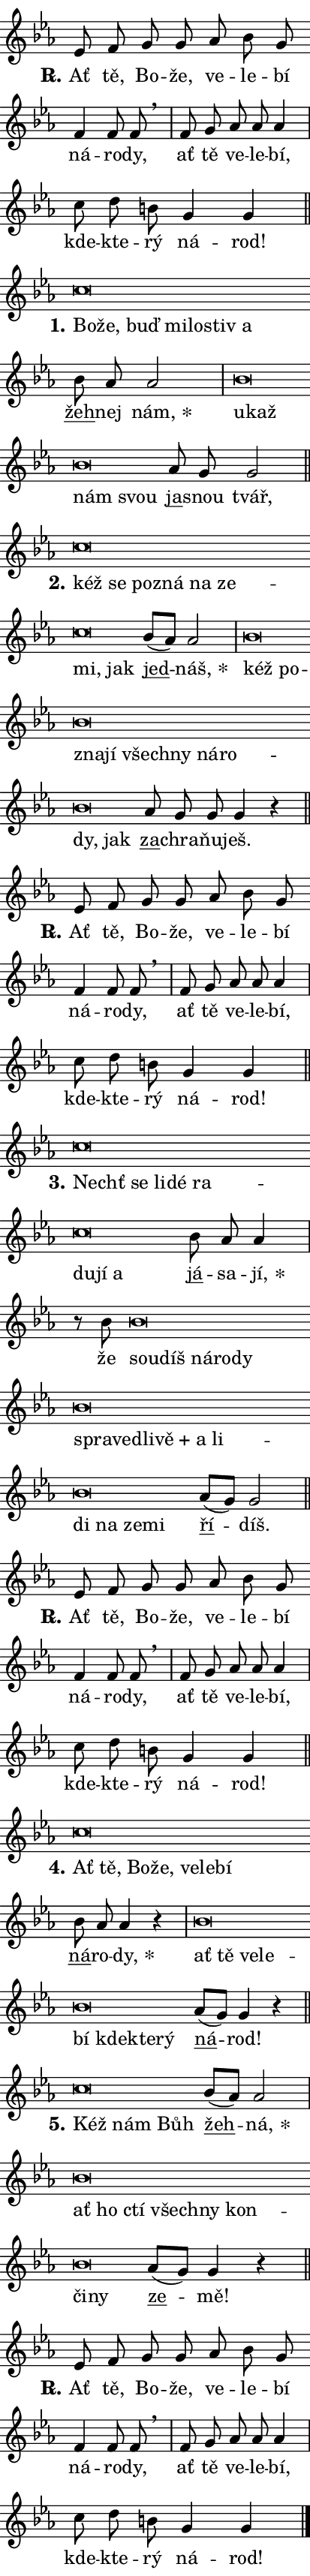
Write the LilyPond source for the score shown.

\version "2.22.1"
\header { tagline = "" }
\paper {
  indent = 0\cm
  top-margin = 0\cm
  right-margin = 0\cm
  bottom-margin = 0\cm
  left-margin = 0\cm
  paper-width = 7\cm
  page-breaking = #ly:one-page-breaking
  system-system-spacing.basic-distance = #11
  score-system-spacing.basic-distance = #11
  ragged-last = ##f
}


%% Author: Thomas Morley
%% https://lists.gnu.org/archive/html/lilypond-user/2020-05/msg00002.html
#(define (line-position grob)
"Returns position of @var[grob} in current system:
   @code{'start}, if at first time-step
   @code{'end}, if at last time-step
   @code{'middle} otherwise
"
  (let* ((col (ly:item-get-column grob))
         (ln (ly:grob-object col 'left-neighbor))
         (rn (ly:grob-object col 'right-neighbor))
         (col-to-check-left (if (ly:grob? ln) ln col))
         (col-to-check-right (if (ly:grob? rn) rn col))
         (break-dir-left
           (and
             (ly:grob-property col-to-check-left 'non-musical #f)
             (ly:item-break-dir col-to-check-left)))
         (break-dir-right
           (and
             (ly:grob-property col-to-check-right 'non-musical #f)
             (ly:item-break-dir col-to-check-right))))
        (cond ((eqv? 1 break-dir-left) 'start)
              ((eqv? -1 break-dir-right) 'end)
              (else 'middle))))

#(define (tranparent-at-line-position vctor)
  (lambda (grob)
  "Relying on @code{line-position} select the relevant enry from @var{vctor}.
Used to determine transparency,"
    (case (line-position grob)
      ((end) (not (vector-ref vctor 0)))
      ((middle) (not (vector-ref vctor 1)))
      ((start) (not (vector-ref vctor 2))))))

noteHeadBreakVisibility =
#(define-music-function (break-visibility)(vector?)
"Makes @code{NoteHead}s transparent relying on @var{break-visibility}"
#{
  \override NoteHead.transparent =
    #(tranparent-at-line-position break-visibility)
#})

#(define delete-ledgers-for-transparent-note-heads
  (lambda (grob)
    "Reads whether a @code{NoteHead} is transparent.
If so this @code{NoteHead} is removed from @code{'note-heads} from
@var{grob}, which is supposed to be @code{LedgerLineSpanner}.
As a result ledgers are not printed for this @code{NoteHead}"
    (let* ((nhds-array (ly:grob-object grob 'note-heads))
           (nhds-list
             (if (ly:grob-array? nhds-array)
                 (ly:grob-array->list nhds-array)
                 '()))
           ;; Relies on the transparent-property being done before
           ;; Staff.LedgerLineSpanner.after-line-breaking is executed.
           ;; This is fragile ...
           (to-keep
             (remove
               (lambda (nhd)
                 (ly:grob-property nhd 'transparent #f))
               nhds-list)))
      ;; TODO find a better method to iterate over grob-arrays, similiar
      ;; to filter/remove etc for lists
      ;; For now rebuilt from scratch
      (set! (ly:grob-object grob 'note-heads)  '())
      (for-each
        (lambda (nhd)
          (ly:pointer-group-interface::add-grob grob 'note-heads nhd))
        to-keep))))

hideNotes = {
  \noteHeadBreakVisibility #begin-of-line-visible
}
unHideNotes = {
  \noteHeadBreakVisibility #all-visible
}

% work-around for resetting accidentals
% https://lilypond.org/doc/v2.23/Documentation/notation/displaying-rhythms#unmetered-music
cadenzaMeasure = {
  \cadenzaOff
  \partial 1024 s1024
  \cadenzaOn
}

#(define-markup-command (accent layout props text) (markup?)
  "Underline accented syllable"
  (interpret-markup layout props
    #{\markup \override #'(offset . 4.3) \underline { #text }#}))

responsum = \markup \concat {
  "R" \hspace #-1.05 \path #0.1 #'((moveto 0 0.07) (lineto 0.9 0.8)) \hspace #0.05 "."
}

\layout {
    \context {
        \Staff
        \remove "Time_signature_engraver"
        \override LedgerLineSpanner.after-line-breaking = #delete-ledgers-for-transparent-note-heads
    }
    \context {
        \Voice {
            \override NoteHead.output-attributes = #'((class . "notehead"))
            \override Hairpin.height = #0.55
        }
    }
    \context {
        \Lyrics {
            \override StanzaNumber.output-attributes = #'((class . "stanzanumber"))
            \override LyricSpace.minimum-distance = #0.9
            \override LyricText.font-name = #"TeX Gyre Schola"
            \override LyricText.font-size = 1
            \override StanzaNumber.font-name = #"TeX Gyre Schola Bold"
            \override StanzaNumber.font-size = 1
        }
    }
}

% magnetic-lyrics.ily
%
%   written by
%     Jean Abou Samra <jean@abou-samra.fr>
%     Werner Lemberg <wl@gnu.org>
%
%   adapted by
%     Jiri Hon <jiri.hon@gmail.com>
%
% Version 2022-Apr-15

% https://www.mail-archive.com/lilypond-user@gnu.org/msg149350.html

#(define (Left_hyphen_pointer_engraver context)
   "Collect syllable-hyphen-syllable occurrences in lyrics and store
them in properties.  This engraver only looks to the left.  For
example, if the lyrics input is @code{foo -- bar}, it does the
following.

@itemize @bullet
@item
Set the @code{text} property of the @code{LyricHyphen} grob between
@q{foo} and @q{bar} to @code{foo}.

@item
Set the @code{left-hyphen} property of the @code{LyricText} grob with
text @q{foo} to the @code{LyricHyphen} grob between @q{foo} and
@q{bar}.
@end itemize

Use this auxiliary engraver in combination with the
@code{lyric-@/text::@/apply-@/magnetic-@/offset!} hook."
   (let ((hyphen #f)
         (text #f))
     (make-engraver
      (acknowledgers
       ((lyric-syllable-interface engraver grob source-engraver)
        (set! text grob)))
      (end-acknowledgers
       ((lyric-hyphen-interface engraver grob source-engraver)
        ;(when (not (grob::has-interface grob 'lyric-space-interface))
          (set! hyphen grob)));)
      ((stop-translation-timestep engraver)
       (when (and text hyphen)
         (ly:grob-set-object! text 'left-hyphen hyphen))
       (set! text #f)
       (set! hyphen #f)))))

#(define (lyric-text::apply-magnetic-offset! grob)
   "If the space between two syllables is less than the value in
property @code{LyricText@/.details@/.squash-threshold}, move the right
syllable to the left so that it gets concatenated with the left
syllable.

Use this function as a hook for
@code{LyricText@/.after-@/line-@/breaking} if the
@code{Left_@/hyphen_@/pointer_@/engraver} is active."
   (let ((hyphen (ly:grob-object grob 'left-hyphen #f)))
     (when hyphen
       (let ((left-text (ly:spanner-bound hyphen LEFT)))
         (when (grob::has-interface left-text 'lyric-syllable-interface)
           (let* ((common (ly:grob-common-refpoint grob left-text X))
                  (this-x-ext (ly:grob-extent grob common X))
                  (left-x-ext
                   (begin
                     ;; Trigger magnetism for left-text.
                     (ly:grob-property left-text 'after-line-breaking)
                     (ly:grob-extent left-text common X)))
                  ;; `delta` is the gap width between two syllables.
                  (delta (- (interval-start this-x-ext)
                            (interval-end left-x-ext)))
                  (details (ly:grob-property grob 'details))
                  (threshold (assoc-get 'squash-threshold details 0.2)))
             (when (< delta threshold)
               (let* (;; We have to manipulate the input text so that
                      ;; ligatures crossing syllable boundaries are not
                      ;; disabled.  For languages based on the Latin
                      ;; script this is essentially a beautification.
                      ;; However, for non-Western scripts it can be a
                      ;; necessity.
                      (lt (ly:grob-property left-text 'text))
                      (rt (ly:grob-property grob 'text))
                      (is-space (grob::has-interface hyphen 'lyric-space-interface))
                      (space (if is-space " " ""))
                      (space-markup (grob-interpret-markup grob " "))
                      (space-size (interval-length (ly:stencil-extent space-markup X)))
                      (extra-delta (if is-space space-size 0))
                      ;; Append new syllable.
                      (ltrt-space (if (and (string? lt) (string? rt))
                                (string-append lt space rt)
                                (make-concat-markup (list lt space rt))))
                      ;; Right-align `ltrt` to the right side.
                      (ltrt-space-markup (grob-interpret-markup
                               grob
                               (make-translate-markup
                                (cons (interval-length this-x-ext) 0)
                                (make-right-align-markup ltrt-space)))))
                 (begin
                   ;; Don't print `left-text`.
                   (ly:grob-set-property! left-text 'stencil #f)
                   ;; Set text and stencil (which holds all collected
                   ;; syllables so far) and shift it to the left.
                   (ly:grob-set-property! grob 'text ltrt-space)
                   (ly:grob-set-property! grob 'stencil ltrt-space-markup)
                   (ly:grob-translate-axis! grob (- (- delta extra-delta)) X))))))))))


#(define (lyric-hyphen::displace-bounds-first grob)
   ;; Make very sure this callback isn't triggered too early.
   (let ((left (ly:spanner-bound grob LEFT))
         (right (ly:spanner-bound grob RIGHT)))
     (ly:grob-property left 'after-line-breaking)
     (ly:grob-property right 'after-line-breaking)
     (ly:lyric-hyphen::print grob)))

squashThreshold = #0.4

\layout {
  \context {
    \Lyrics
    \consists #Left_hyphen_pointer_engraver
    \override LyricText.after-line-breaking =
      #lyric-text::apply-magnetic-offset!
    \override LyricHyphen.stencil = #lyric-hyphen::displace-bounds-first
    \override LyricText.details.squash-threshold = \squashThreshold
    \override LyricHyphen.minimum-distance = 0
    \override LyricHyphen.minimum-length = \squashThreshold
  }
}

squash = \override LyricText.details.squash-threshold = 9999
unSquash = \override LyricText.details.squash-threshold = \squashThreshold

left = \override LyricText.self-alignment-X = #LEFT
unLeft = \revert LyricText.self-alignment-X

starOffset = #(lambda (grob) 
                (let ((x_offset (ly:self-alignment-interface::aligned-on-x-parent grob)))
                  (if (= x_offset 0) 0 (+ x_offset 1.2))))

star = #(define-music-function (syllable)(string?)
"Append star separator at the end of a syllable"
#{
  \once \override LyricText.X-offset = #starOffset
  \lyricmode { \markup {
    #syllable
    \override #'((font-name . "TeX Gyre Schola Bold")) \hspace #0.2 \lower #0.65 \larger "*"
  } }
#})

starAccent = #(define-music-function (syllable)(string?)
"Append star separator at the end of a syllable and make accent"
#{
  \once \override LyricText.X-offset = #starOffset
  \lyricmode { \markup {
    \accent #syllable
    \override #'((font-name . "TeX Gyre Schola Bold")) \hspace #0.2 \lower #0.65 \larger "*"
  } }
#})

breath = #(define-music-function (syllable)(string?)
"Append breathing indicator at the end of a syllable"
#{
  \lyricmode { \markup { #syllable "+" } }
#})

optionalBreath = #(define-music-function (syllable)(string?)
"Append optional breathing indicator at the end of a syllable"
#{
  \lyricmode { \markup { #syllable "(+)" } }
#})


\score {
    <<
        \new Voice = "melody" { \cadenzaOn \key es \major \relative { es'8 f g g as bes g \bar "" f4 f8 f \breathe \cadenzaMeasure \bar "|" f g as as as4 \cadenzaMeasure \bar "|" c8 d b g4 g \cadenzaMeasure \bar "||" \break }
\relative { c''\breve*1/16 \hideNotes \breve*1/16 \bar "" \breve*1/16 \bar "" \breve*1/16 \bar "" \breve*1/16 \bar "" \breve*1/16 \breve*1/16 \bar "" \unHideNotes \bar "" bes8 as as2 \cadenzaMeasure \bar "|" bes\breve*1/16 \hideNotes \breve*1/16 \bar "" \breve*1/16 \breve*1/16 \bar "" \unHideNotes \bar "" as8 g g2 \cadenzaMeasure \bar "||" \break }
\relative { c''\breve*1/16 \hideNotes \breve*1/16 \bar "" \breve*1/16 \bar "" \breve*1/16 \bar "" \breve*1/16 \bar "" \breve*1/16 \bar "" \breve*1/16 \breve*1/16 \bar "" \unHideNotes \bar "" bes8[( as)] as2 \cadenzaMeasure \bar "|" bes\breve*1/16 \hideNotes \breve*1/16 \bar "" \breve*1/16 \bar "" \breve*1/16 \bar "" \breve*1/16 \bar "" \breve*1/16 \bar "" \breve*1/16 \bar "" \breve*1/16 \bar "" \breve*1/16 \breve*1/16 \bar "" \unHideNotes \bar "" as8 g g g4 r \cadenzaMeasure \bar "||" \break }
\relative { es'8 f g g as bes g \bar "" f4 f8 f \breathe \cadenzaMeasure \bar "|" f g as as as4 \cadenzaMeasure \bar "|" c8 d b g4 g \cadenzaMeasure \bar "||" \break }
\relative { c''\breve*1/16 \hideNotes \breve*1/16 \bar "" \breve*1/16 \bar "" \breve*1/16 \bar "" \breve*1/16 \bar "" \breve*1/16 \bar "" \breve*1/16 \breve*1/16 \bar "" \unHideNotes \bar "" bes8 as as4 \cadenzaMeasure \bar "|" r8 bes8 bes\breve*1/16 \hideNotes \breve*1/16 \bar "" \breve*1/16 \bar "" \breve*1/16 \bar "" \breve*1/16 \bar "" \breve*1/16 \bar "" \breve*1/16 \bar "" \breve*1/16 \bar "" \breve*1/16 \bar "" \breve*1/16 \bar "" \breve*1/16 \bar "" \breve*1/16 \bar "" \breve*1/16 \bar "" \breve*1/16 \breve*1/16 \bar "" \unHideNotes \bar "" as8[( g)] g2 \cadenzaMeasure \bar "||" \break }
\relative { es'8 f g g as bes g \bar "" f4 f8 f \breathe \cadenzaMeasure \bar "|" f g as as as4 \cadenzaMeasure \bar "|" c8 d b g4 g \cadenzaMeasure \bar "||" \break }
\relative { c''\breve*1/16 \hideNotes \breve*1/16 \bar "" \breve*1/16 \bar "" \breve*1/16 \bar "" \breve*1/16 \bar "" \breve*1/16 \breve*1/16 \bar "" \unHideNotes \bar "" bes8 as as4 r \cadenzaMeasure \bar "|" bes\breve*1/16 \hideNotes \breve*1/16 \bar "" \breve*1/16 \bar "" \breve*1/16 \bar "" \breve*1/16 \bar "" \breve*1/16 \bar "" \breve*1/16 \breve*1/16 \bar "" \unHideNotes \bar "" as8[( g)] g4 r \cadenzaMeasure \bar "||" \break }
\relative { c''\breve*1/16 \hideNotes \breve*1/16 \breve*1/16 \bar "" \unHideNotes \bar "" bes8[( as)] as2 \cadenzaMeasure \bar "|" bes\breve*1/16 \hideNotes \breve*1/16 \bar "" \breve*1/16 \bar "" \breve*1/16 \bar "" \breve*1/16 \bar "" \breve*1/16 \bar "" \breve*1/16 \breve*1/16 \bar "" \unHideNotes \bar "" as8[( g)] g4 r \cadenzaMeasure \bar "||" \break }
\relative { es'8 f g g as bes g \bar "" f4 f8 f \breathe \cadenzaMeasure \bar "|" f g as as as4 \cadenzaMeasure \bar "|" c8 d b g4 g \cadenzaMeasure \bar "||" \break } \bar "|." }
        \new Lyrics \lyricsto "melody" { \lyricmode { \set stanza = \responsum
Ať tě, Bo -- že, ve -- le -- bí ná -- ro -- dy, ať tě ve -- le -- bí, kde -- kte -- rý ná -- rod!
\set stanza = "1."
\left Bo -- \squash že, buď mi -- lo -- stiv a \unLeft \unSquash \markup \accent žeh -- nej \star nám, \left u -- \squash kaž nám svou \unLeft \unSquash \markup \accent ja -- snou tvář,
\set stanza = "2."
\left kéž \squash se po -- zná na ze -- mi, jak \unLeft \unSquash \markup \accent jed -- \star náš, \left kéž \squash po -- zna -- jí všech -- ny ná -- ro -- dy, jak \unLeft \unSquash \markup \accent za -- chra -- ňu -- ješ.
\set stanza = \responsum
Ať tě, Bo -- že, ve -- le -- bí ná -- ro -- dy, ať tě ve -- le -- bí, kde -- kte -- rý ná -- rod!
\set stanza = "3."
\left Nechť \squash se li -- dé ra -- du -- jí a \unLeft \unSquash \markup \accent já -- sa -- \star jí, že \left sou -- \squash díš ná -- ro -- dy spra -- ve -- dli -- \breath "vě" a li -- di na ze -- mi \unLeft \unSquash \markup \accent ří -- díš.
\set stanza = \responsum
Ať tě, Bo -- že, ve -- le -- bí ná -- ro -- dy, ať tě ve -- le -- bí, kde -- kte -- rý ná -- rod!
\set stanza = "4."
\left Ať \squash tě, Bo -- že, ve -- le -- bí \unLeft \unSquash \markup \accent ná -- ro -- \star dy, \left ať \squash tě ve -- le -- bí kde -- kte -- rý \unLeft \unSquash \markup \accent ná -- rod!
\set stanza = "5."
\left Kéž \squash nám Bůh \unLeft \unSquash \markup \accent žeh -- \star ná, \left ať \squash ho ctí všech -- ny kon -- či -- ny \unLeft \unSquash \markup \accent ze -- mě!
\set stanza = \responsum
Ať tě, Bo -- že, ve -- le -- bí ná -- ro -- dy, ať tě ve -- le -- bí, kde -- kte -- rý ná -- rod! } }
    >>
    \layout {}
}
